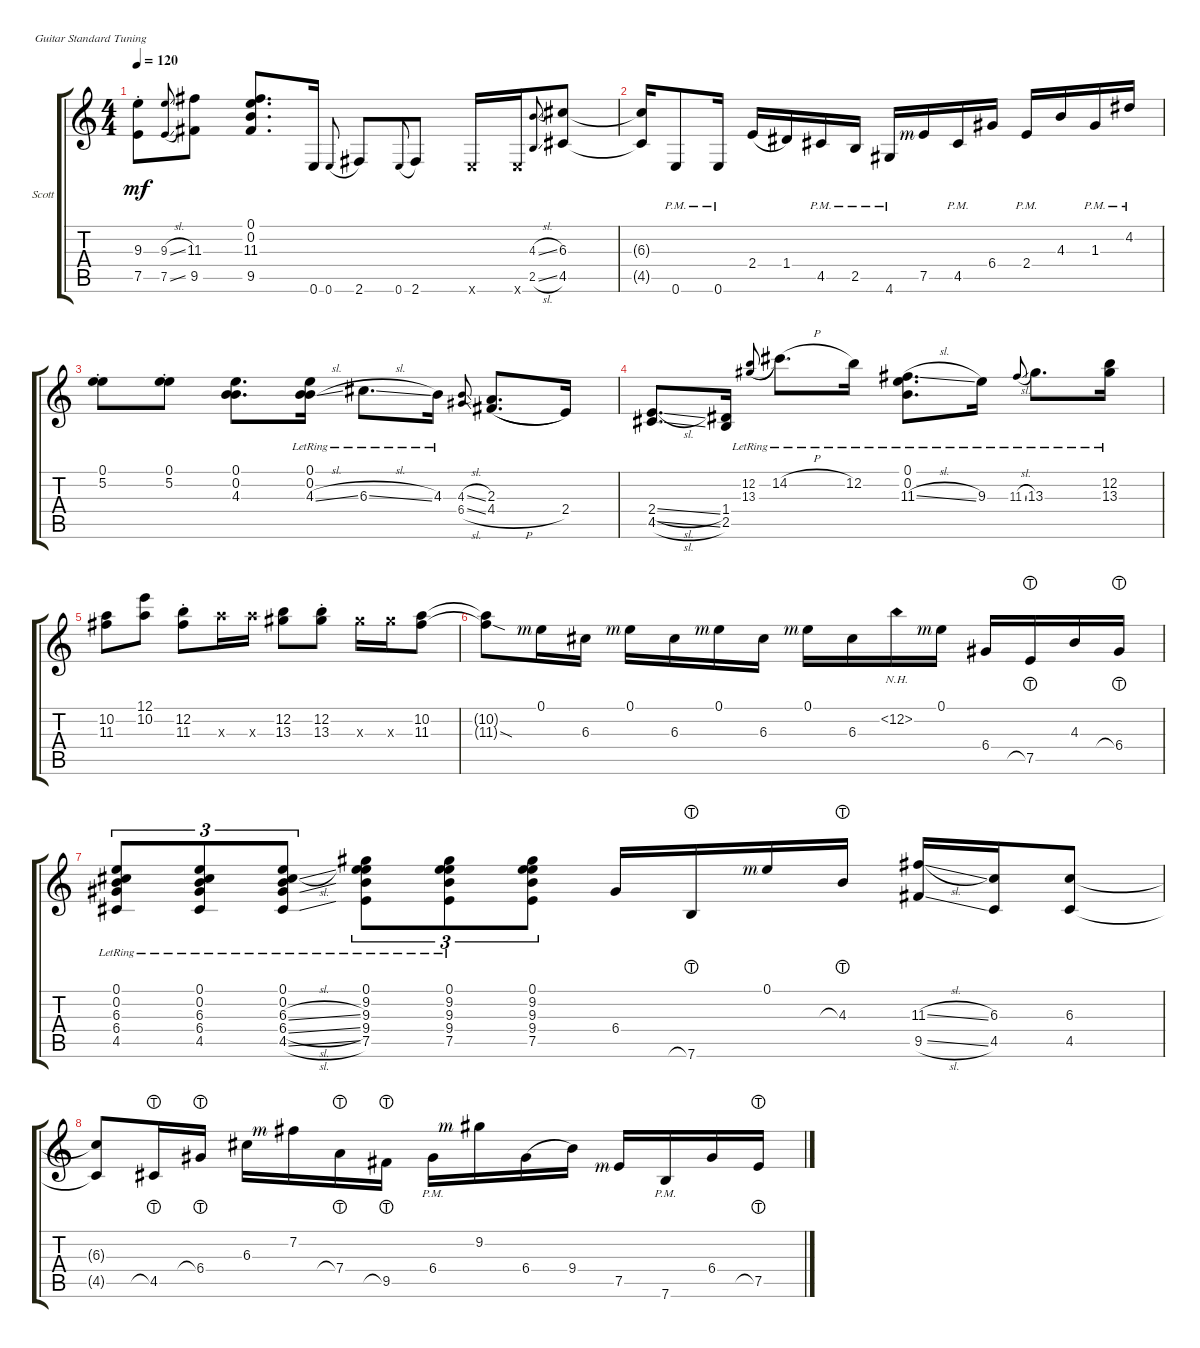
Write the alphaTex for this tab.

\defaultSystemsLayout 4
\bracketExtendMode groupsimilarinstruments
\firstSystemTrackNameOrientation horizontal
\otherSystemsTrackNameOrientation horizontal
\track ("Scott" "Scott") {instrument electricguitarclean}
\staff {score tabs}
\tuning (E4 B3 G3 D3 A2 E2)
\ts (4 4)
\tempo 120
\clef g2
\ks c
(9.3{st} 7.5).8{dy mf} (9.3{sl} 7.5{sl}).8{gr onbeat} (11.3 9.5).8 (11.3 0.2 0.1 9.5).8{d} 0.6.16 0.6.8{gr onbeat legatoorigin} 2.6.8 0.6.8{gr onbeat legatoorigin} 2.6.8 0.6{x}.16 0.6{x}.16 (2.5{sl} 4.3{sl}).8{gr onbeat} (4.5 6.3).8 |
(4.5{t} 6.3{t}).16 0.6{pm}.8 0.6{pm}.16 2.4.16{legatoorigin} 1.4.16 4.5{pm}.16 2.5{pm}.16 4.6{pm}.16 7.5{rf 3}.16 4.5{pm}.16 6.4.16 2.4{pm}.16 4.3.16 1.3{pm}.16 4.2{pm}.16 |
(5.2{st} 0.1{st}).8 (5.2{st} 0.1{st}).8 (4.3 0.2 0.1).8{d} (4.3{sl lr} 0.2{lr} 0.1{lr}).16 6.3{sl lr}.8{d} 4.3{lr}.16 (6.4{sl} 4.3{sl}).8{gr onbeat} (4.4{h} 2.3).8{d legatoorigin} 2.4.16 |
(4.5{sl} 2.4{sl}).8{d} (2.5 1.4).16 (13.3{lr} 12.2{lr}).8{gr onbeat legatoorigin} 14.2{h lr}.8{d} 12.2{lr}.16 (11.3{sl lr} 0.2{lr} 0.1{lr}).8{d} 9.3{lr}.16 11.3{sl lr}.8{gr onbeat} 13.3{lr}.8{d} (13.3{lr} 12.2{lr}).16 |
(11.3 10.2).8 (12.1 10.2).8 (11.3{st} 12.2{st}).8 14.3{x}.16 14.3{x}.16 (13.3 12.2).8 (12.2{st} 13.3{st}).8 13.3{x}.16 13.3{x}.16 (11.3 10.2).8 |
(11.3{sod t} 10.2{t}).8 0.1{rf 3}.16 6.3.16 0.1{rf 3}.16 6.3.16 0.1{rf 3}.16 6.3.16 0.1{rf 3}.16 6.3.16 12.2{nh}.16 0.1{rf 3}.16 6.4.16 7.5{lht}.16 4.3.16 6.4{lht}.16 |
\scale
0.54181 (4.5{lr} 6.4{lr} 6.3{lr} 0.1{lr} 0.2{lr}).8{tu (3 2)} (4.5{lr} 6.4{lr} 6.3{lr} 0.1{lr} 0.2{lr}).8{tu (3 2)} (4.5{sl lr} 6.4{sl lr} 6.3{sl lr} 0.1{lr} 0.2{lr}).8{tu (3 2)} (7.5{lr} 9.4{lr} 9.3{lr} 0.1{lr} 9.2{lr}).8{tu (3 2)} (7.5{lr} 9.4{lr} 9.3{lr} 0.1{lr} 9.2{lr}).8{tu (3 2)} (7.5 9.4 9.3 0.1 9.2).8{tu (3 2)} 6.4.16 7.6{lht}.16 0.1{rf 3}.16 4.3{lht}.16 (9.5{sl} 11.3{sl}).16 (4.5 6.3).16 (4.5 6.3).8 |
\scale
0.458544 (4.5{t} 6.3{t}).8 4.5{lht}.16 6.4{lht}.16 6.3.16 7.2{rf 3}.16 7.4{lht}.16 9.5{lht}.16 6.4{pm}.16 9.2{rf 3}.16 6.4.16{legatoorigin} 9.4.16 7.5{rf 3}.16 7.6{pm}.16 6.4.16 7.5{lht}.16
